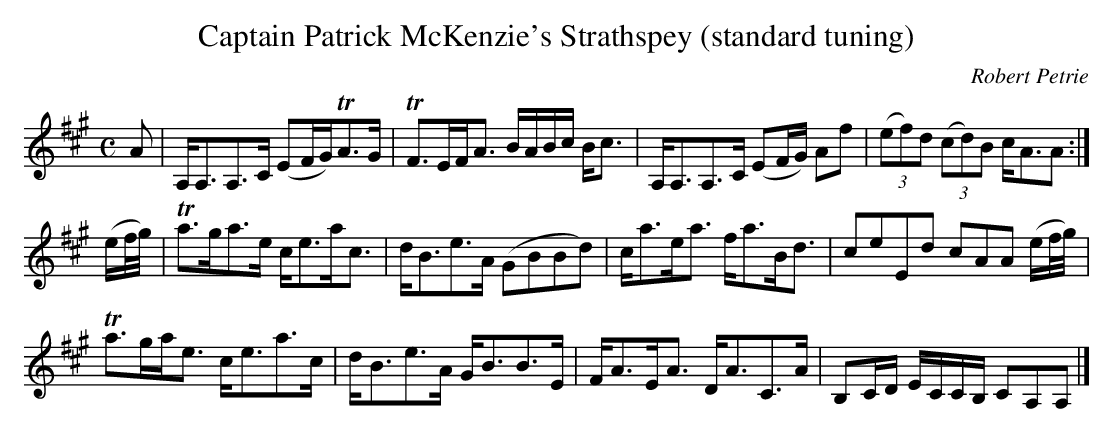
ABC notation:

X:1
T:Captain Patrick McKenzie's Strathspey (standard tuning)
C:Robert Petrie
L:1/8
M:C
K:A
 A        | A,<A,A,>C (EF/G/)TA>G|TF>EF<A          B/A/B/c/ B<c  |\
            A,<A,A,>C (EF/G/) Af |(3(ef)d (3(cd)B  c<AA         :|
(e/f/4g/4)|Ta>ga>e     c<ea<c    | d<Be>A (GBBd)                 |\
            c<ae<a     f<aB<d    |ceEd             cAA (e/f/4g/4)|
           Ta>ga<e     c<ea>c    |d<Be>A           G<BB>E        |\
            F<AE<A     D<AC>A    |B,C/D/ E/C/C/B,/ CA,A,        |]
